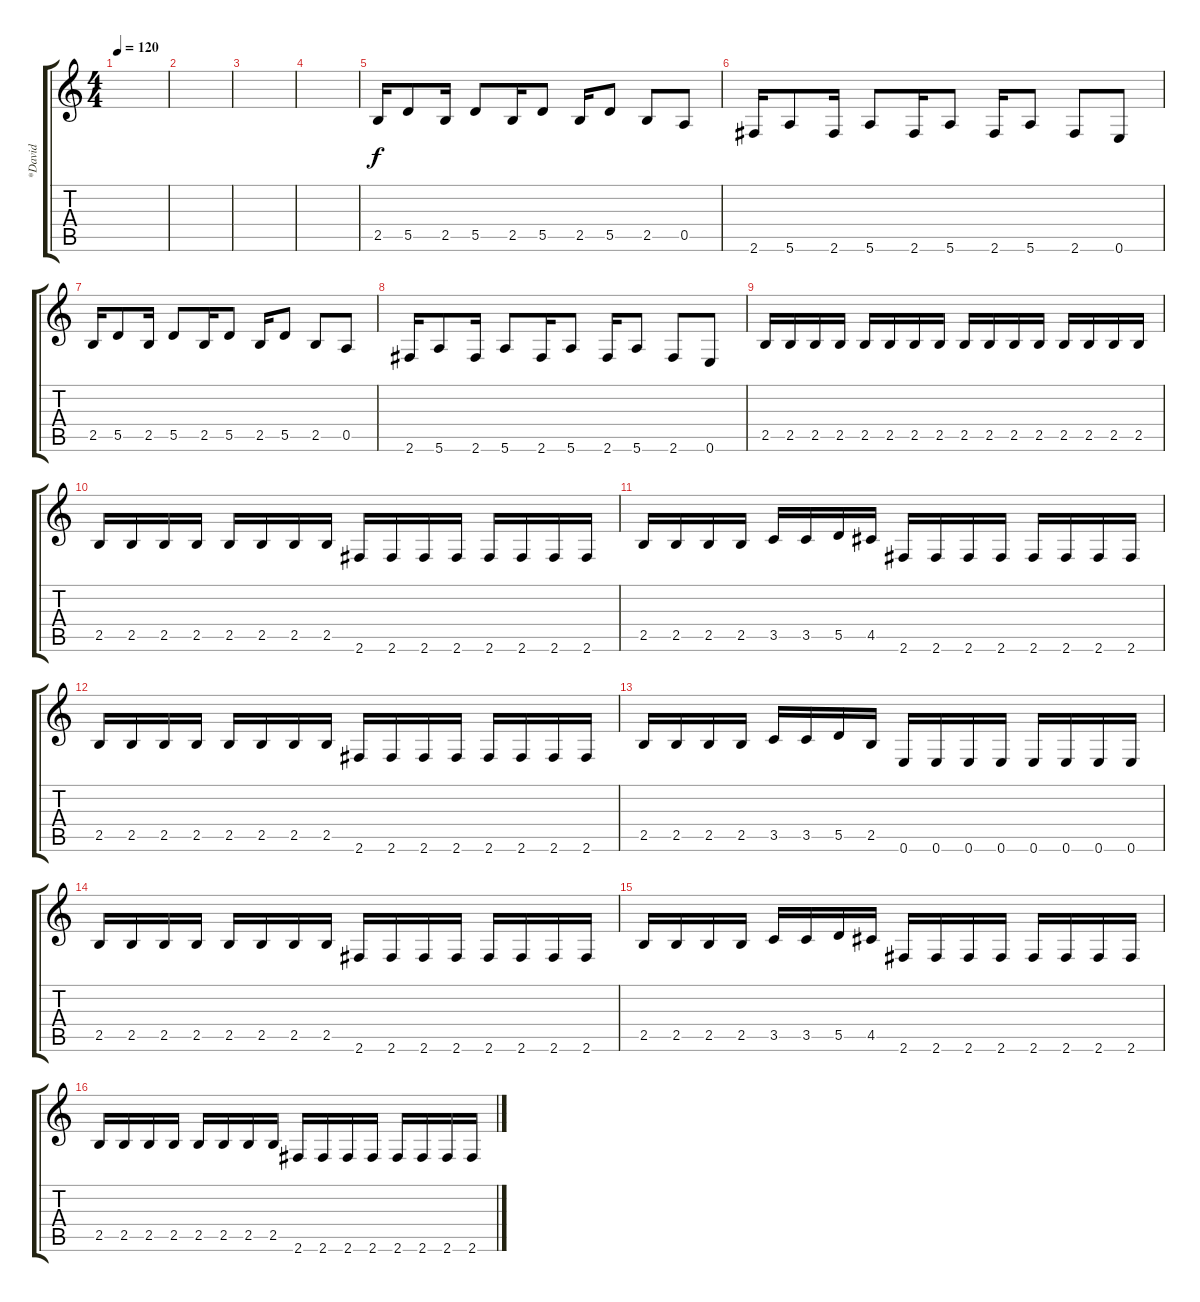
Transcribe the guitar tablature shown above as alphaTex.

\track ("*David" "*David") {instrument electricbasspick}
\staff {score tabs}
\tuning (E4 B3 G3 D3 A2 E2) {hide}
\ts (4 4)
\tempo 120
\clef g2
\ks c
|
|
|
|
2.5.16 5.5.8 2.5.16 5.5.8 2.5.16 5.5.8 2.5.16 5.5.8 2.5.8 0.5.8 |
2.6.16 5.6.8 2.6.16 5.6.8 2.6.16 5.6.8 2.6.16 5.6.8 2.6.8 0.6.8 |
2.5.16 5.5.8 2.5.16 5.5.8 2.5.16 5.5.8 2.5.16 5.5.8 2.5.8 0.5.8 |
2.6.16 5.6.8 2.6.16 5.6.8 2.6.16 5.6.8 2.6.16 5.6.8 2.6.8 0.6.8 |
2.5.16 2.5.16 2.5.16 2.5.16 2.5.16 2.5.16 2.5.16 2.5.16 2.5.16 2.5.16 2.5.16 2.5.16 2.5.16 2.5.16 2.5.16 2.5.16 |
2.5.16 2.5.16 2.5.16 2.5.16 2.5.16 2.5.16 2.5.16 2.5.16 2.6.16 2.6.16 2.6.16 2.6.16 2.6.16 2.6.16 2.6.16 2.6.16 |
2.5.16 2.5.16 2.5.16 2.5.16 3.5.16 3.5.16 5.5.16 4.5.16 2.6.16 2.6.16 2.6.16 2.6.16 2.6.16 2.6.16 2.6.16 2.6.16 |
2.5.16 2.5.16 2.5.16 2.5.16 2.5.16 2.5.16 2.5.16 2.5.16 2.6.16 2.6.16 2.6.16 2.6.16 2.6.16 2.6.16 2.6.16 2.6.16 |
2.5.16 2.5.16 2.5.16 2.5.16 3.5.16 3.5.16 5.5.16 2.5.16 0.6.16 0.6.16 0.6.16 0.6.16 0.6.16 0.6.16 0.6.16 0.6.16 |
2.5.16 2.5.16 2.5.16 2.5.16 2.5.16 2.5.16 2.5.16 2.5.16 2.6.16 2.6.16 2.6.16 2.6.16 2.6.16 2.6.16 2.6.16 2.6.16 |
2.5.16 2.5.16 2.5.16 2.5.16 3.5.16 3.5.16 5.5.16 4.5.16 2.6.16 2.6.16 2.6.16 2.6.16 2.6.16 2.6.16 2.6.16 2.6.16 |
2.5.16 2.5.16 2.5.16 2.5.16 2.5.16 2.5.16 2.5.16 2.5.16 2.6.16 2.6.16 2.6.16 2.6.16 2.6.16 2.6.16 2.6.16 2.6.16
